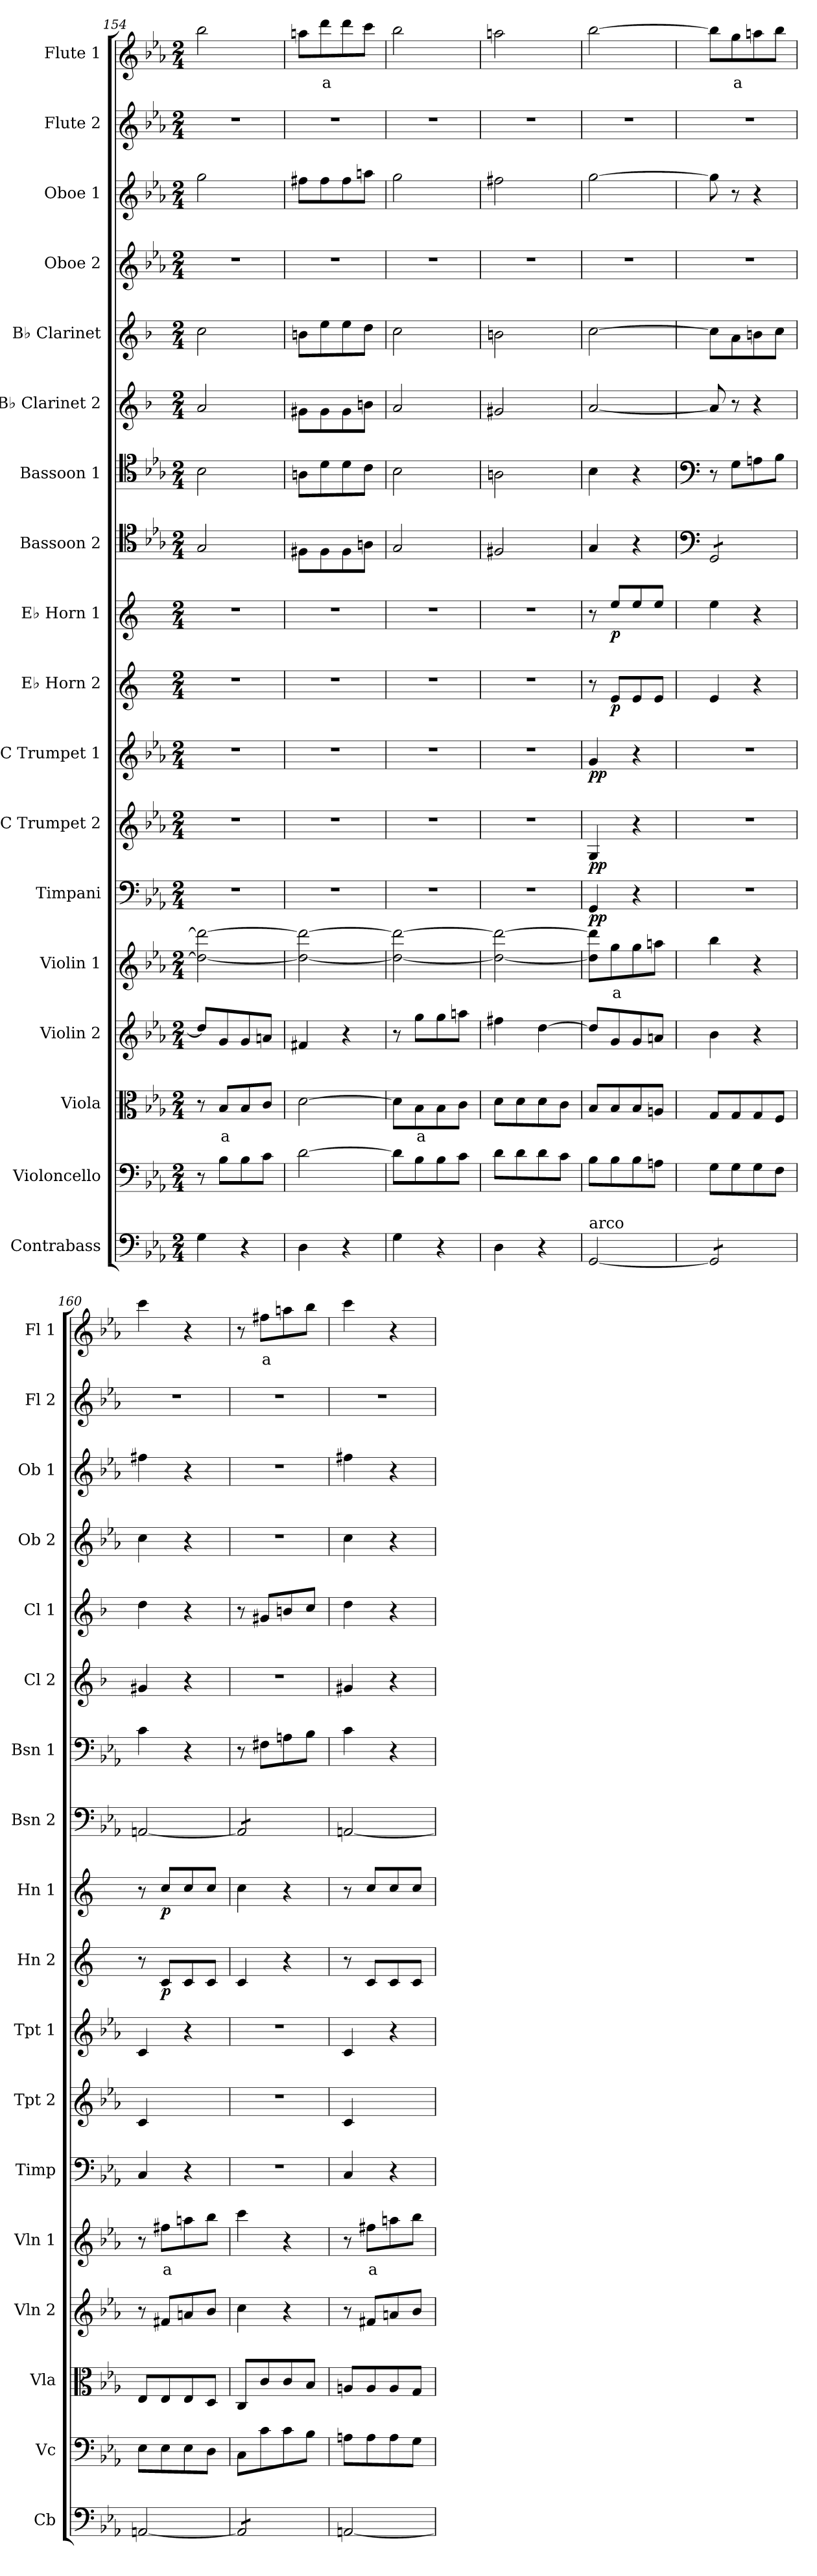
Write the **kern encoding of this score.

**kern	**kern	**kern	**text	**kern	**kern	**text	**kern	**dynam	**kern	**dynam	**kern	**dynam	**kern	**dynam	**kern	**dynam	**kern	**kern	**kern	**kern	**kern	**kern	**kern	**kern	**text
*part18	*part17	*part16	*part16	*part15	*part14	*part14	*part13	*part13	*part12	*part12	*part11	*part11	*part10	*part10	*part9	*part9	*part8	*part7	*part6	*part5	*part4	*part3	*part2	*part1	*part1
*staff18	*staff17	*staff16	*staff16	*staff15	*staff14	*staff14	*staff13	*staff13	*staff12	*staff12	*staff11	*staff11	*staff10	*staff10	*staff9	*staff9	*staff8	*staff7	*staff6	*staff5	*staff4	*staff3	*staff2	*staff1	*staff1
*I"Contrabass	*I"Violoncello	*I"Viola	*	*I"Violin 2	*I"Violin 1	*	*I"Timpani	*	*I"C Trumpet 2	*	*I"C Trumpet 1	*	*I"E♭ Horn 2	*	*I"E♭ Horn 1	*	*I"Bassoon 2	*I"Bassoon 1	*I"B♭ Clarinet 2	*I"B♭ Clarinet	*I"Oboe 2	*I"Oboe 1	*I"Flute 2	*I"Flute 1	*
*I'Cb	*I'Vc	*I'Vla	*	*I'Vln 2	*I'Vln 1	*	*I'Timp	*	*I'Tpt 2	*	*I'Tpt 1	*	*I'Hn 2	*	*I'Hn 1	*	*I'Bsn 2	*I'Bsn 1	*I'Cl 2	*I'Cl 1	*I'Ob 2	*I'Ob 1	*I'Fl 2	*I'Fl 1	*
*clefF4	*clefF4	*clefC3	*	*clefG2	*clefG2	*	*clefF4	*	*clefG2	*	*clefG2	*	*clefG2	*	*clefG2	*	*clefC4	*clefC4	*clefG2	*clefG2	*clefG2	*clefG2	*clefG2	*clefG2	*
*ITrd7c12	*	*	*	*	*	*	*	*	*	*	*	*	*ITrd5c9	*	*ITrd5c9	*	*	*	*ITrd1c2	*ITrd1c2	*	*	*	*	*
*k[b-e-a-]	*k[b-e-a-]	*k[b-e-a-]	*	*k[b-e-a-]	*k[b-e-a-]	*	*k[b-e-a-]	*	*k[b-e-a-]	*	*k[b-e-a-]	*	*k[b-e-a-]	*	*k[b-e-a-]	*	*k[b-e-a-]	*k[b-e-a-]	*k[b-e-a-]	*k[b-e-a-]	*k[b-e-a-]	*k[b-e-a-]	*k[b-e-a-]	*k[b-e-a-]	*
*M2/4	*M2/4	*M2/4	*	*M2/4	*M2/4	*	*M2/4	*	*M2/4	*	*M2/4	*	*M2/4	*	*M2/4	*	*M2/4	*M2/4	*M2/4	*M2/4	*M2/4	*M2/4	*M2/4	*M2/4	*
=154	=154	=154	=154	=154	=154	=154	=154	=154	=154	=154	=154	=154	=154	=154	=154	=154	=154	=154	=154	=154	=154	=154	=154	=154	=154
4GG\	8r	8r	.	8dd/L]	2dd\_ 2ddd\_	.	2r	.	2r	.	2r	.	2r	.	2r	.	2G/	2B-\	2g/	2b-\	2r	2gg\	2r	2bb-\	.
!	!	!	!LO:LY:b:color=#FF0000	!	!	!	!	!	!	!	!	!	!	!	!	!	!	!	!	!	!	!	!	!	!
.	8B-\L	8B-/L	a	8g/	.	.	.	.	.	.	.	.	.	.	.	.	.	.	.	.	.	.	.	.	.
4r	8B-\	8B-/	.	8g/	.	.	.	.	.	.	.	.	.	.	.	.	.	.	.	.	.	.	.	.	.
.	8c\J	8c/J	.	8an/J	.	.	.	.	.	.	.	.	.	.	.	.	.	.	.	.	.	.	.	.	.
=155	=155	=155	=155	=155	=155	=155	=155	=155	=155	=155	=155	=155	=155	=155	=155	=155	=155	=155	=155	=155	=155	=155	=155	=155	=155
4DD\	[2d\	[2d\	.	4f#X/	2dd\_ 2ddd\_	.	2r	.	2r	.	2r	.	2r	.	2r	.	8F#X\L	8An\L	8f#X\L	8an\L	2r	8ff#X\L	2r	8aan\L	.
!	!	!	!	!	!	!	!	!	!	!	!	!	!	!	!	!	!	!	!	!	!	!	!	!	!LO:LY:b:color=#FF0000
.	.	.	.	.	.	.	.	.	.	.	.	.	.	.	.	.	8F#\	8d\	8f#\	8dd\	.	8ff#\	.	8ddd\	a
4r	.	.	.	4r	.	.	.	.	.	.	.	.	.	.	.	.	8F#\	8d\	8f#\	8dd\	.	8ff#\	.	8ddd\	.
.	.	.	.	.	.	.	.	.	.	.	.	.	.	.	.	.	8An\J	8c\J	8an\J	8cc\J	.	8aan\J	.	8ccc\J	.
=156	=156	=156	=156	=156	=156	=156	=156	=156	=156	=156	=156	=156	=156	=156	=156	=156	=156	=156	=156	=156	=156	=156	=156	=156	=156
4GG\	8d\L]	8d\L]	.	8r	2dd\_ 2ddd\_	.	2r	.	2r	.	2r	.	2r	.	2r	.	2G/	2B-\	2g/	2b-\	2r	2gg\	2r	2bb-\	.
!	!	!	!LO:LY:b:color=#FF0000	!	!	!	!	!	!	!	!	!	!	!	!	!	!	!	!	!	!	!	!	!	!
.	8B-\	8B-\	a	8gg\L	.	.	.	.	.	.	.	.	.	.	.	.	.	.	.	.	.	.	.	.	.
4r	8B-\	8B-\	.	8gg\	.	.	.	.	.	.	.	.	.	.	.	.	.	.	.	.	.	.	.	.	.
.	8c\J	8c\J	.	8aan\J	.	.	.	.	.	.	.	.	.	.	.	.	.	.	.	.	.	.	.	.	.
=157	=157	=157	=157	=157	=157	=157	=157	=157	=157	=157	=157	=157	=157	=157	=157	=157	=157	=157	=157	=157	=157	=157	=157	=157	=157
4DD\	8d\L	8d\L	.	4ff#X\	2dd\_ 2ddd\_	.	2r	.	2r	.	2r	.	2r	.	2r	.	2F#X/	2An\	2f#X/	2an\	2r	2ff#X\	2r	2aan\	.
.	8d\	8d\	.	.	.	.	.	.	.	.	.	.	.	.	.	.	.	.	.	.	.	.	.	.	.
4r	8d\	8d\	.	[4dd\	.	.	.	.	.	.	.	.	.	.	.	.	.	.	.	.	.	.	.	.	.
.	8c\J	8c\J	.	.	.	.	.	.	.	.	.	.	.	.	.	.	.	.	.	.	.	.	.	.	.
=158	=158	=158	=158	=158	=158	=158	=158	=158	=158	=158	=158	=158	=158	=158	=158	=158	=158	=158	=158	=158	=158	=158	=158	=158	=158
!LO:TX:a:t=arco	!	!	!	!	!	!	!	!	!	!	!	!	!	!	!	!	!	!	!	!	!	!	!	!	!
!	!	!	!	!	!	!	!	!LO:DY:b	!	!LO:DY:b	!	!LO:DY:b	!	!	!	!	!	!	!	!	!	!	!	!	!
[2GGG/	8B-\L	8B-/L	.	8dd/L]	8dd\] 8ddd\]L	.	4GG/	pp	4G/	pp	4g/	pp	8r	.	8r	.	4G/	4B-\	[2g/	[2b-\	2r	[2gg\	2r	[2bb-\	.
!	!	!	!	!	!	!LO:LY:b:color=#FF0000	!	!	!	!	!	!	!	!LO:DY:b	!	!LO:DY:b	!	!	!	!	!	!	!	!	!
.	8B-\	8B-/	.	8g/	8gg\	a	.	.	.	.	.	.	8G/L	p	8g/L	p	.	.	.	.	.	.	.	.	.
.	8B-\	8B-/	.	8g/	8gg\	.	4r	.	4r	.	4r	.	8G/	.	8g/	.	4r	4r	.	.	.	.	.	.	.
.	8An\J	8An/J	.	8an/J	8aan\J	.	.	.	.	.	.	.	8G/J	.	8g/J	.	.	.	.	.	.	.	.	.	.
!!LO:PB:g=z
=159	=159	=159	=159	=159	=159	=159	=159	=159	=159	=159	=159	=159	=159	=159	=159	=159	=159	=159	=159	=159	=159	=159	=159	=159	=159
*	*	*	*	*	*	*	*	*	*	*	*	*	*	*	*	*	*clefF4	*clefF4	*	*	*	*	*	*	*
*tremolo	*	*	*	*	*	*	*	*	*	*	*	*	*	*	*	*	*	*	*	*	*	*	*	*	*
*	*	*	*	*	*	*	*	*	*	*	*	*	*	*	*	*	*tremolo	*	*	*	*	*	*	*	*
8GGG/]L	8G\L	8G/L	.	4b-\	4bb-\	.	2r	.	2r	.	2r	.	4G/	.	4g\	.	8GG/L	8r	8g/]	8b-\L]	2r	8gg\]	2r	8bb-\L]	.
!	!	!	!	!	!	!	!	!	!	!	!	!	!	!	!	!	!	!	!	!	!	!	!	!	!LO:LY:b:color=#FF0000
8GGG/	8G\	8G/	.	.	.	.	.	.	.	.	.	.	.	.	.	.	8GG/	8G\L	8r	8g\	.	8r	.	8gg\	a
8GGG/	8G\	8G/	.	4r	4r	.	.	.	.	.	.	.	4r	.	4r	.	8GG/	8An\	4r	8an\	.	4r	.	8aan\	.
8GGG/J	8F\J	8F/J	.	.	.	.	.	.	.	.	.	.	.	.	.	.	8GG/J	8B-\J	.	8b-\J	.	.	.	8bb-\J	.
*	*	*	*	*	*	*	*	*	*	*	*	*	*	*	*	*	*Xtremolo	*	*	*	*	*	*	*	*
*Xtremolo	*	*	*	*	*	*	*	*	*	*	*	*	*	*	*	*	*	*	*	*	*	*	*	*	*
=160	=160	=160	=160	=160	=160	=160	=160	=160	=160	=160	=160	=160	=160	=160	=160	=160	=160	=160	=160	=160	=160	=160	=160	=160	=160
[2AAAn/	8E-\L	8E-/L	.	8r	8r	.	4C/	.	4c/	.	4c/	.	8r	.	8r	.	[2AAn/	4c\	4f#X/	4cc\	4cc\	4ff#X\	2r	4ccc\	.
!	!	!	!	!	!	!LO:LY:b:color=#FF0000	!	!	!	!	!	!	!	!LO:DY:b	!	!LO:DY:b	!	!	!	!	!	!	!	!	!
.	8E-\	8E-/	.	8f#X/L	8ff#X\L	a	.	.	.	.	.	.	8E-/L	p	8e-/L	p	.	.	.	.	.	.	.	.	.
.	8E-\	8E-/	.	8an/	8aan\	.	4r	.	4ryy	.	4r	.	8E-/	.	8e-/	.	.	4r	4r	4r	4r	4r	.	4r	.
.	8D\J	8D/J	.	8b-/J	8bb-\J	.	.	.	.	.	.	.	8E-/J	.	8e-/J	.	.	.	.	.	.	.	.	.	.
=161	=161	=161	=161	=161	=161	=161	=161	=161	=161	=161	=161	=161	=161	=161	=161	=161	=161	=161	=161	=161	=161	=161	=161	=161	=161
*tremolo	*	*	*	*	*	*	*	*	*	*	*	*	*	*	*	*	*	*	*	*	*	*	*	*	*
*	*	*	*	*	*	*	*	*	*	*	*	*	*	*	*	*	*tremolo	*	*	*	*	*	*	*	*
8AAA/]L	8C\L	8C/L	.	4cc\	4ccc\	.	2r	.	2r	.	2r	.	4E-/	.	4e-\	.	8AA/]L	8r	2r	8r	2r	2r	2r	8r	.
!	!	!	!	!	!	!	!	!	!	!	!	!	!	!	!	!	!	!	!	!	!	!	!	!	!LO:LY:b:color=#FF0000
8AAA/	8c\	8c/	.	.	.	.	.	.	.	.	.	.	.	.	.	.	8AA/	8F#X\L	.	8f#X/L	.	.	.	8ff#X\L	a
8AAA/	8c\	8c/	.	4r	4r	.	.	.	.	.	.	.	4r	.	4r	.	8AA/	8An\	.	8an/	.	.	.	8aan\	.
8AAA/J	8B-\J	8B-/J	.	.	.	.	.	.	.	.	.	.	.	.	.	.	8AA/J	8B-\J	.	8b-/J	.	.	.	8bb-\J	.
*	*	*	*	*	*	*	*	*	*	*	*	*	*	*	*	*	*Xtremolo	*	*	*	*	*	*	*	*
*Xtremolo	*	*	*	*	*	*	*	*	*	*	*	*	*	*	*	*	*	*	*	*	*	*	*	*	*
=162	=162	=162	=162	=162	=162	=162	=162	=162	=162	=162	=162	=162	=162	=162	=162	=162	=162	=162	=162	=162	=162	=162	=162	=162	=162
[2AAAn/	8An\L	8An/L	.	8r	8r	.	4C/	.	4c/	.	4c/	.	8r	.	8r	.	[2AAn/	4c\	4f#X/	4cc\	4cc\	4ff#X\	2r	4ccc\	.
!	!	!	!	!	!	!LO:LY:b:color=#FF0000	!	!	!	!	!	!	!	!	!	!	!	!	!	!	!	!	!	!	!
.	8A\	8A/	.	8f#X/L	8ff#X\L	a	.	.	.	.	.	.	8E-/L	.	8e-/L	.	.	.	.	.	.	.	.	.	.
.	8A\	8A/	.	8an/	8aan\	.	4r	.	4ryy	.	4r	.	8E-/	.	8e-/	.	.	4r	4r	4r	4r	4r	.	4r	.
.	8G\J	8G/J	.	8b-/J	8bb-\J	.	.	.	.	.	.	.	8E-/J	.	8e-/J	.	.	.	.	.	.	.	.	.	.
=	=	=	=	=	=	=	=	=	=	=	=	=	=	=	=	=	=	=	=	=	=	=	=	=	=
*-	*-	*-	*-	*-	*-	*-	*-	*-	*-	*-	*-	*-	*-	*-	*-	*-	*-	*-	*-	*-	*-	*-	*-	*-	*-
